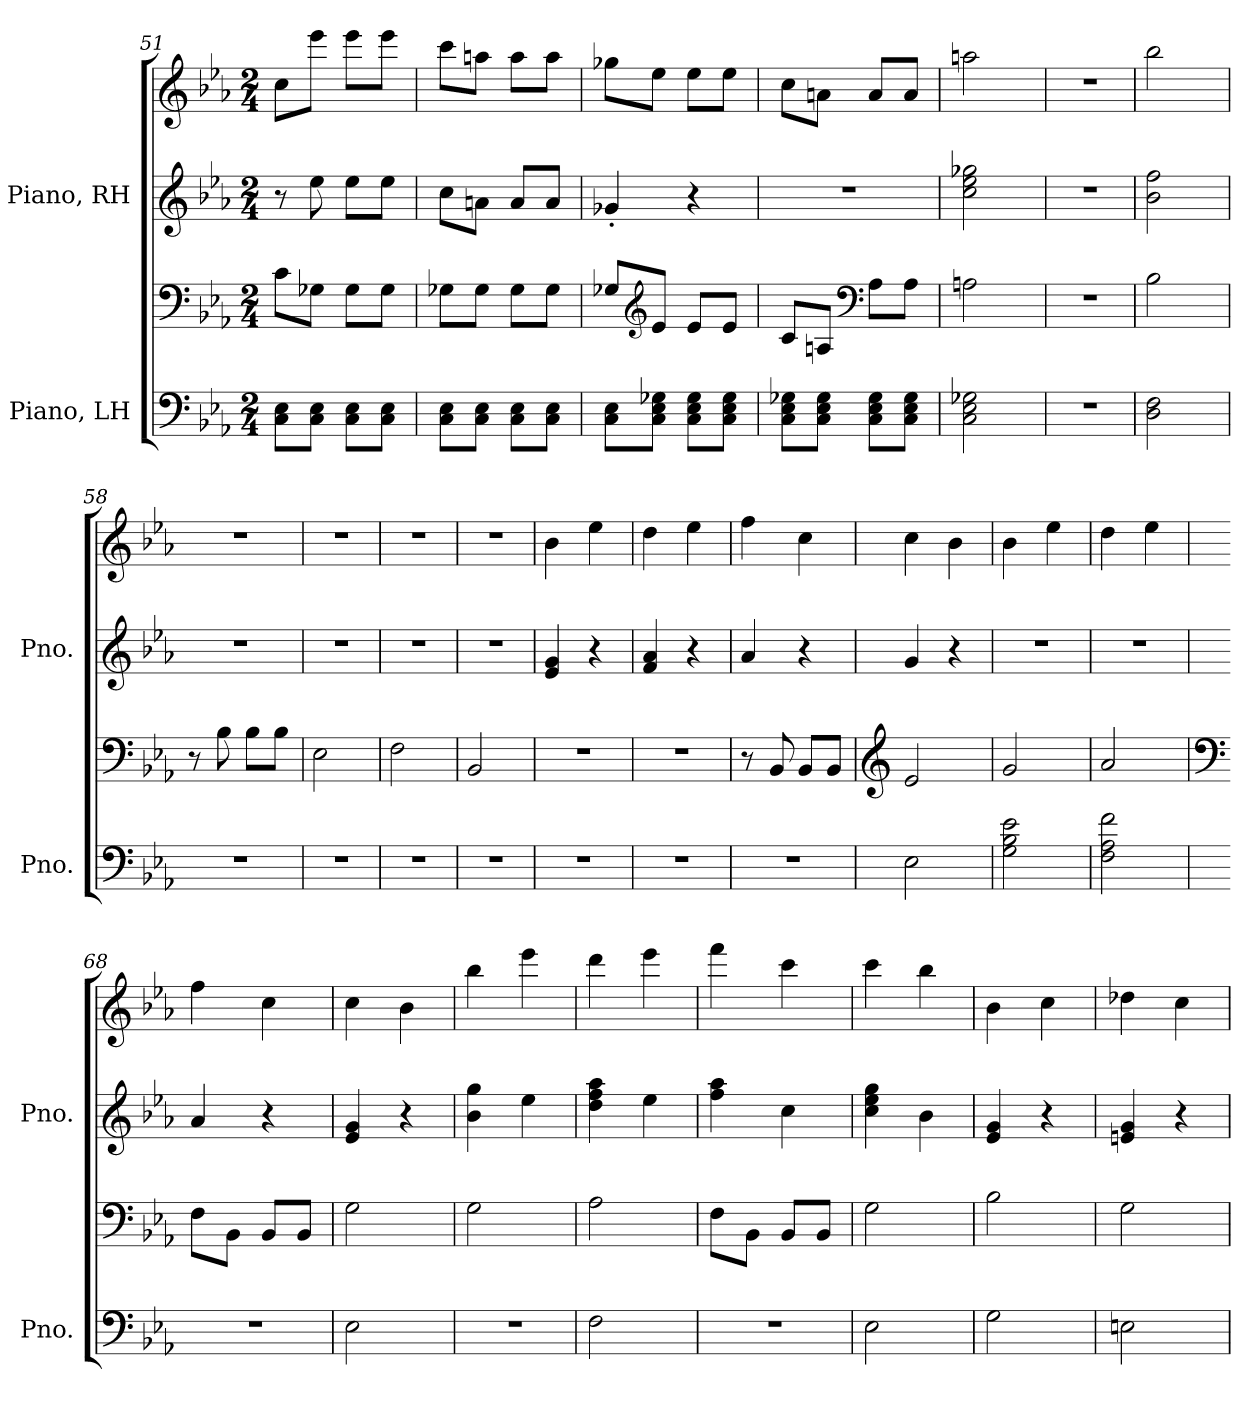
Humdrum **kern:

**kern	**kern	**kern	**kern
*part2	*part2	*part1	*part1
*staff4	*staff3	*staff2	*staff1
*I"Piano, LH	*	*I"Piano, RH	*
*I'Pno.	*	*I'Pno.	*
!!LO:LB:g=z
*clefF4	*clefF4	*clefG2	*clefG2
*k[b-e-a-]	*k[b-e-a-]	*k[b-e-a-]	*k[b-e-a-]
*M2/4	*M2/4	*M2/4	*M2/4
=51	=51	=51	=51
8C\ 8E-\L	8c\L	8r	8cc\L
8C\ 8E-\J	8G-X\J	8ee-\	8eee-\J
8C\ 8E-\L	8G-\L	8ee-\L	8eee-\L
8C\ 8E-\J	8G-\J	8ee-\J	8eee-\J
=52	=52	=52	=52
8C\ 8E-\L	8G-X\L	8cc\L	8ccc\L
8C\ 8E-\J	8G-\J	8an\J	8aan\J
8C\ 8E-\L	8G-\L	8a/L	8aa\L
8C\ 8E-\J	8G-\J	8a/J	8aa\J
=53	=53	=53	=53
8C\ 8E-\L	8G-X/L	4g-X'/	8gg-X\L
*	*clefG2	*	*
8C\ 8E-\ 8G-X\J	8e-/J	.	8ee-\J
8C\ 8E-\ 8G-\L	8e-/L	4r	8ee-\L
8C\ 8E-\ 8G-\J	8e-/J	.	8ee-\J
=54	=54	=54	=54
8C\ 8E-\ 8G-X\L	8c/L	2r	8cc\L
8C\ 8E-\ 8G-\J	8An/J	.	8an\J
*	*clefF4	*	*
8C\ 8E-\ 8G-\L	8A\L	.	8a/L
8C\ 8E-\ 8G-\J	8A\J	.	8a/J
=55	=55	=55	=55
2C\ 2E-\ 2G-X\	2An\	2cc\ 2ee-\ 2gg-X\	2aan\
=56	=56	=56	=56
2r	2r	2r	2r
=57	=57	=57	=57
2D\ 2F\	2B-\	2b-\ 2ff\	2bb-\
=58	=58	=58	=58
2r	8r	2r	2r
.	8B-\	.	.
.	8B-\L	.	.
.	8B-\J	.	.
!!LO:LB:g=z
=59	=59	=59	=59
2r	2E-\	2r	2r
=60	=60	=60	=60
2r	2F\	2r	2r
=61	=61	=61	=61
2r	2BB-/	2r	2r
=62	=62	=62	=62
2r	2r	4e-/ 4g/	4b-\
.	.	4r	4ee-\
=63	=63	=63	=63
2r	2r	4f/ 4a-/	4dd\
.	.	4r	4ee-\
=64	=64	=64	=64
2r	8r	4a-/	4ff\
.	8BB-/	.	.
.	8BB-/L	4r	4cc\
.	8BB-/J	.	.
=65	=65	=65	=65
*	*clefG2	*	*
2E-\	2e-/	4g/	4cc\
.	.	4r	4b-\
=66	=66	=66	=66
2G\ 2B-\ 2e-\	2g/	2r	4b-\
.	.	.	4ee-\
=67	=67	=67	=67
2F\ 2A-\ 2f\	2a-/	2r	4dd\
.	.	.	4ee-\
=68	=68	=68	=68
*	*clefF4	*	*
2r	8F\L	4a-/	4ff\
.	8BB-\J	.	.
.	8BB-/L	4r	4cc\
.	8BB-/J	.	.
=69	=69	=69	=69
2E-\	2G\	4e-/ 4g/	4cc\
.	.	4r	4b-\
!!LO:PB:g=z
=70	=70	=70	=70
2r	2G\	4b-\ 4gg\	4bb-\
.	.	4ee-\	4eee-\
=71	=71	=71	=71
2F\	2A-\	4dd\ 4ff\ 4aa-\	4ddd\
.	.	4ee-\	4eee-\
=72	=72	=72	=72
2r	8F\L	4ff\ 4aa-\	4fff\
.	8BB-\J	.	.
.	8BB-/L	4cc\	4ccc\
.	8BB-/J	.	.
=73	=73	=73	=73
2E-\	2G\	4cc\ 4ee-\ 4gg\	4ccc\
.	.	4b-\	4bb-\
=74	=74	=74	=74
2G\	2B-\	4e-/ 4g/	4b-\
.	.	4r	4cc\
=75	=75	=75	=75
2En\	2G\	4en/ 4g/	4dd-X\
.	.	4r	4cc\
=	=	=	=
*-	*-	*-	*-
